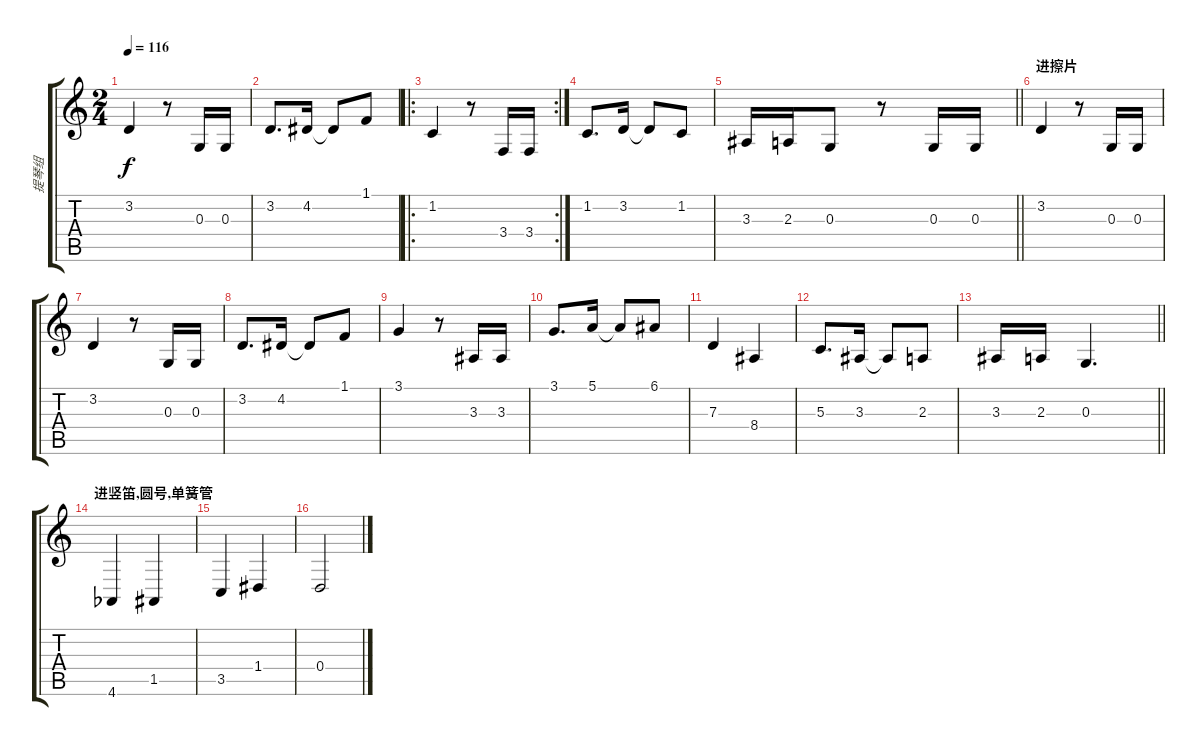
\track ("提琴组" "提琴组") {instrument stringensemble1}
\staff {score tabs}
\tuning (E4 B3 G3 D3 A2 E2) {hide}
\ts (2 4)
\tempo 116
\clef g2
\ks c
3.2.4{dy f} r.8 0.3.16 0.3.16 |
3.2.8{d} 4.2.16 4.2{t}.8 1.1.8 |
\ro
\rc 2
1.2.4 r.8 3.4.16 3.4.16 |
1.2.8{d} 3.2.16 3.2{t}.8 1.2.8 |
\barLineRight lightlight
3.3.16 2.3.16 0.3.8 r.8 0.3.16 0.3.16 |
\section ("" "进擦片")
3.2.4 r.8 0.3.16 0.3.16 |
3.2.4 r.8 0.3.16 0.3.16 |
3.2.8{d} 4.2.16 4.2{t}.8 1.1.8 |
3.1.4 r.8 3.3.16 3.3.16 |
3.1.8{d} 5.1.16 5.1{t}.8 6.1.8 |
7.3.4 8.4.4 |
5.3.8{d} 3.3.16 3.3{t}.8 2.3.8 |
\barLineRight lightlight
3.3.16 2.3.16 0.3.4{d} |
\section ("" "进竖笛,圆号,单簧管")
4.6{acc b}.4 1.5.4 |
3.5.4 1.4.4 |
0.4.2
